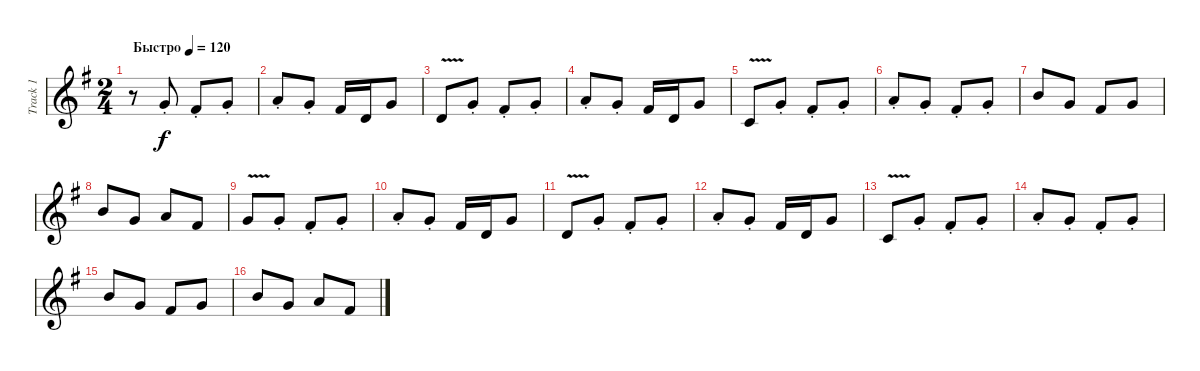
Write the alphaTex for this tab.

\track ("Track 1" "Track 1") {instrument overdrivenguitar}
\staff {score}
\tuning (E4 B3 G3 D3 A2 E2) {hide}
\ts (2 4)
\tempo (120 "Быстро")
\clef g2
\ks g
r.8{dy f instrument overdrivenguitar} 10.5{st}.8 9.5{st}.8 10.5{st}.8 |
12.5{st}.8 10.5{st}.8 9.5.16 10.6.16 10.5.8 |
10.6{v}.8 10.5{st}.8 9.5{st}.8 10.5{st}.8 |
12.5{st}.8 10.5{st}.8 9.5.16 10.6.16 10.5.8 |
8.6{v}.8 10.5{st}.8 9.5{st}.8 10.5{st}.8 |
12.5{st}.8 10.5{st}.8 9.5{st}.8 10.5{st}.8 |
9.4.8 10.5.8 9.5.8 10.5.8 |
9.4.8 10.5.8 12.5.8 9.5.8 |
10.5{v}.8 10.5{st}.8 9.5{st}.8 10.5{st}.8 |
12.5{st}.8 10.5{st}.8 9.5.16 10.6.16 10.5.8 |
10.6{v}.8 10.5{st}.8 9.5{st}.8 10.5{st}.8 |
12.5{st}.8 10.5{st}.8 9.5.16 10.6.16 10.5.8 |
8.6{v}.8 10.5{st}.8 9.5{st}.8 10.5{st}.8 |
12.5{st}.8 10.5{st}.8 9.5{st}.8 10.5{st}.8 |
9.4.8 10.5.8 9.5.8 10.5.8 |
9.4.8 10.5.8 12.5.8 9.5.8
